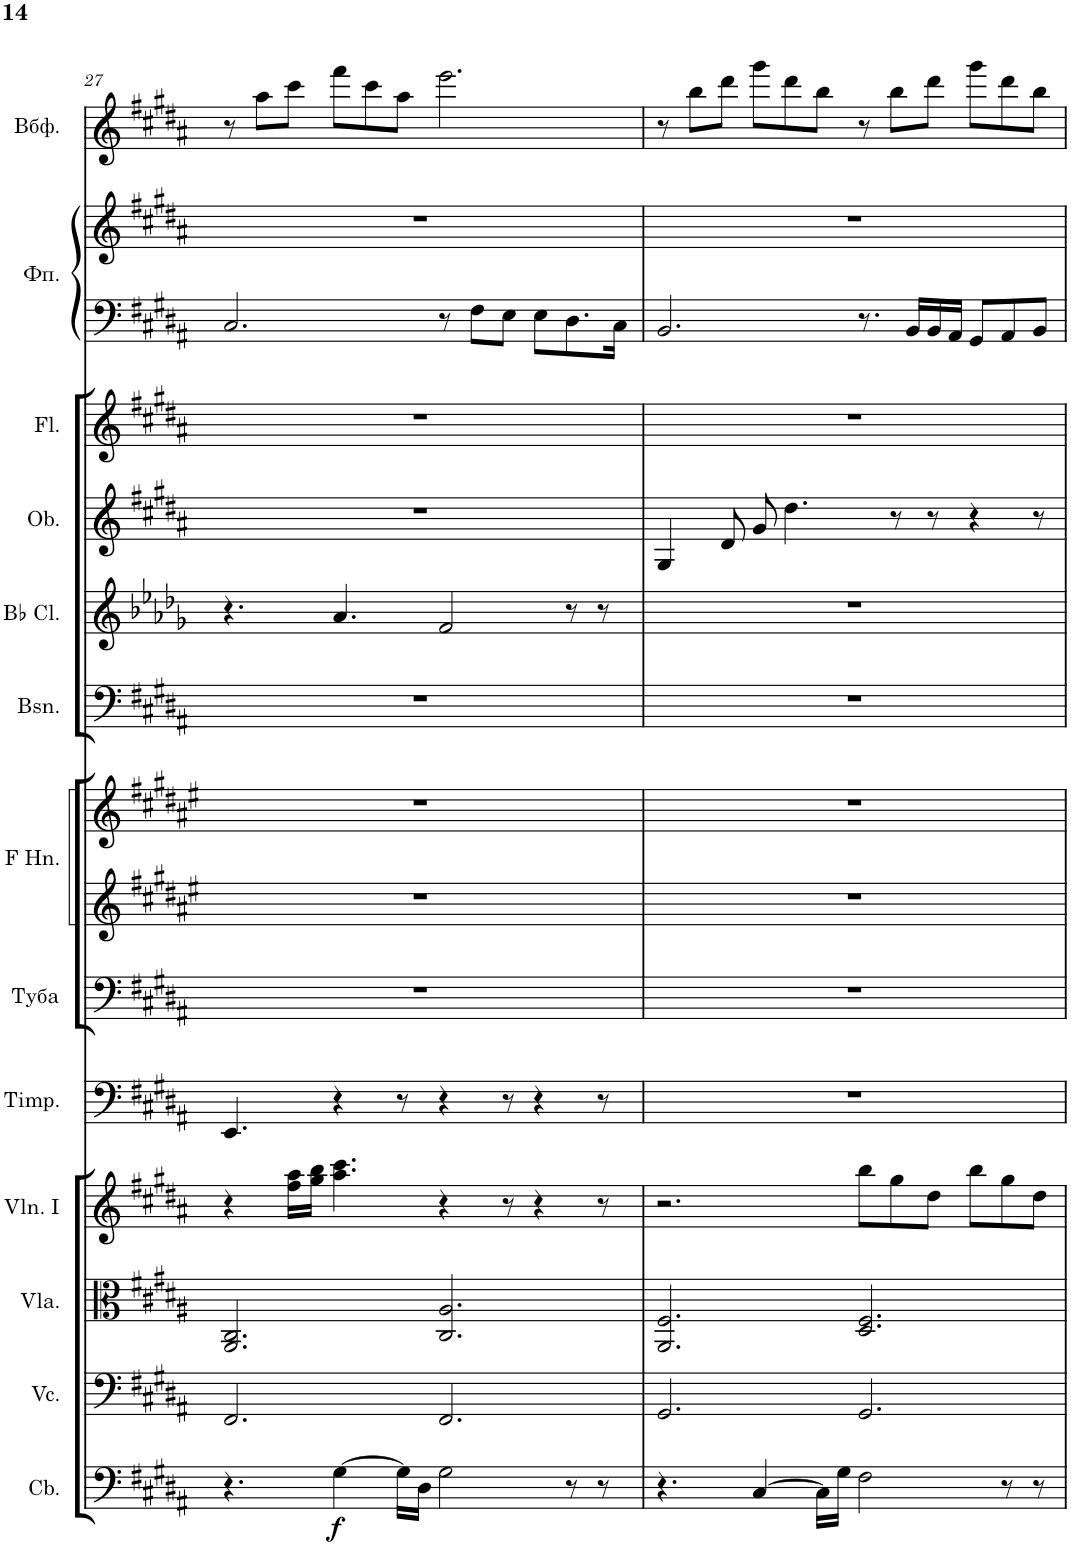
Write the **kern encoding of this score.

**kern	**dynam	**kern	**kern	**kern	**kern	**kern	**kern	**kern	**kern	**kern	**kern	**kern	**kern	**kern	**kern
*part13	*part13	*part12	*part11	*part10	*part9	*part8	*part7	*part7	*part6	*part5	*part4	*part3	*part2	*part2	*part1
*staff15	*staff15	*staff14	*staff13	*staff12	*staff11	*staff10	*staff9	*staff8	*staff7	*staff6	*staff5	*staff4	*staff3	*staff2	*staff1
*I"Contrabasses	*	*I"Violoncellos	*I"Violas	*I"Violins I	*I"Timpani	*I"Туба	*I"Horns in F	*	*I"Bassoons	*I"Clarinets in Bb	*I"Oboes	*I"Flutes	*I"Фортепиано	*	*I"Вибрафон
*I'Cb.	*	*I'Vc.	*I'Vla.	*I'Vln. I	*I'Timp.	*	*	*	*I'Bsn.	*	*I'Ob.	*I'Fl.	*	*	*
!!LO:PB:g=z
*clefF4	*	*clefF4	*clefC3	*clefG2	*clefF4	*clefF4	*clefG2	*clefG2	*clefF4	*clefG2	*clefG2	*clefG2	*clefF4	*clefG2	*clefG2
*Trd7c12	*	*	*	*	*	*	*Trd4c7	*Trd4c7	*	*Trd1c2	*	*	*	*	*
*k[f#c#g#d#a#]	*	*k[f#c#g#d#a#]	*k[f#c#g#d#a#]	*k[f#c#g#d#a#]	*k[f#c#g#d#a#]	*k[f#c#g#d#a#]	*k[f#c#g#d#a#e#]	*k[f#c#g#d#a#e#]	*k[f#c#g#d#a#]	*k[b-e-a-d-g-]	*k[f#c#g#d#a#]	*k[f#c#g#d#a#]	*k[f#c#g#d#a#]	*k[f#c#g#d#a#]	*k[f#c#g#d#a#]
*M12/8	*	*M12/8	*M12/8	*M12/8	*M12/8	*M12/8	*M12/8	*M12/8	*M12/8	*M12/8	*M12/8	*M12/8	*M12/8	*M12/8	*M12/8
=27	=27	=27	=27	=27	=27	=27	=27	=27	=27	=27	=27	=27	=27	=27	=27
4.r	.	2.FF#/	2.AA#/ 2.C#/	4r	4.EE/	1.r	1.r	1.r	1.r	4.r	1.r	1.r	2.C#/	1.r	8r
.	.	.	.	.	.	.	.	.	.	.	.	.	.	.	8aa#\L
.	.	.	.	16ff#\ 16aa#\LL	.	.	.	.	.	.	.	.	.	.	8ccc#\J
.	.	.	.	16gg#\ 16bb\JJ	.	.	.	.	.	.	.	.	.	.	.
!	!LO:DY:b	!	!	!	!	!	!	!	!	!	!	!	!	!	!
[4G#\	f	.	.	4.aa#\ 4.ccc#\	4r	.	.	.	.	4.a-/	.	.	.	.	8fff#\L
.	.	.	.	.	.	.	.	.	.	.	.	.	.	.	8ccc#\
16G#\LL]	.	.	.	.	8r	.	.	.	.	.	.	.	.	.	8aa#\J
16D#\JJ	.	.	.	.	.	.	.	.	.	.	.	.	.	.	.
2G#\	.	2.FF#/	2.C#/ 2.A#/	4r	4r	.	.	.	.	2f/	.	.	8r	.	2.eee\
.	.	.	.	.	.	.	.	.	.	.	.	.	8F#\L	.	.
.	.	.	.	8r	8r	.	.	.	.	.	.	.	8E\J	.	.
.	.	.	.	4r	4r	.	.	.	.	.	.	.	8E\L	.	.
8r	.	.	.	.	.	.	.	.	.	8r	.	.	8.D#\	.	.
8r	.	.	.	8r	8r	.	.	.	.	8r	.	.	.	.	.
.	.	.	.	.	.	.	.	.	.	.	.	.	16C#\Jk	.	.
=28	=28	=28	=28	=28	=28	=28	=28	=28	=28	=28	=28	=28	=28	=28	=28
4.r	.	2.GG#/	2.AA#/ 2.F#/	2.r	1.r	1.r	1.r	1.r	1.r	1.r	4G#/	1.r	2.BB/	1.r	8r
.	.	.	.	.	.	.	.	.	.	.	.	.	.	.	8bb\L
.	.	.	.	.	.	.	.	.	.	.	8d#/	.	.	.	8ddd#\J
[4C#/	.	.	.	.	.	.	.	.	.	.	8g#/	.	.	.	8ggg#\L
.	.	.	.	.	.	.	.	.	.	.	4.dd#\	.	.	.	8ddd#\
16C#\LL]	.	.	.	.	.	.	.	.	.	.	.	.	.	.	8bb\J
16G#\JJ	.	.	.	.	.	.	.	.	.	.	.	.	.	.	.
2F#\	.	2.GG#/	2.D#/ 2.F#/	8bb\L	.	.	.	.	.	.	.	.	8.r	.	8r
.	.	.	.	8gg#\	.	.	.	.	.	.	8r	.	.	.	8bb\L
.	.	.	.	.	.	.	.	.	.	.	.	.	16BB/LL	.	.
.	.	.	.	8dd#\J	.	.	.	.	.	.	8r	.	16BB/	.	8ddd#\J
.	.	.	.	.	.	.	.	.	.	.	.	.	16AA#/JJ	.	.
.	.	.	.	8bb\L	.	.	.	.	.	.	4r	.	8GG#/L	.	8ggg#\L
8r	.	.	.	8gg#\	.	.	.	.	.	.	.	.	8AA#/	.	8ddd#\
8r	.	.	.	8dd#\J	.	.	.	.	.	.	8r	.	8BB/J	.	8bb\J
=	=	=	=	=	=	=	=	=	=	=	=	=	=	=	=
*-	*-	*-	*-	*-	*-	*-	*-	*-	*-	*-	*-	*-	*-	*-	*-
